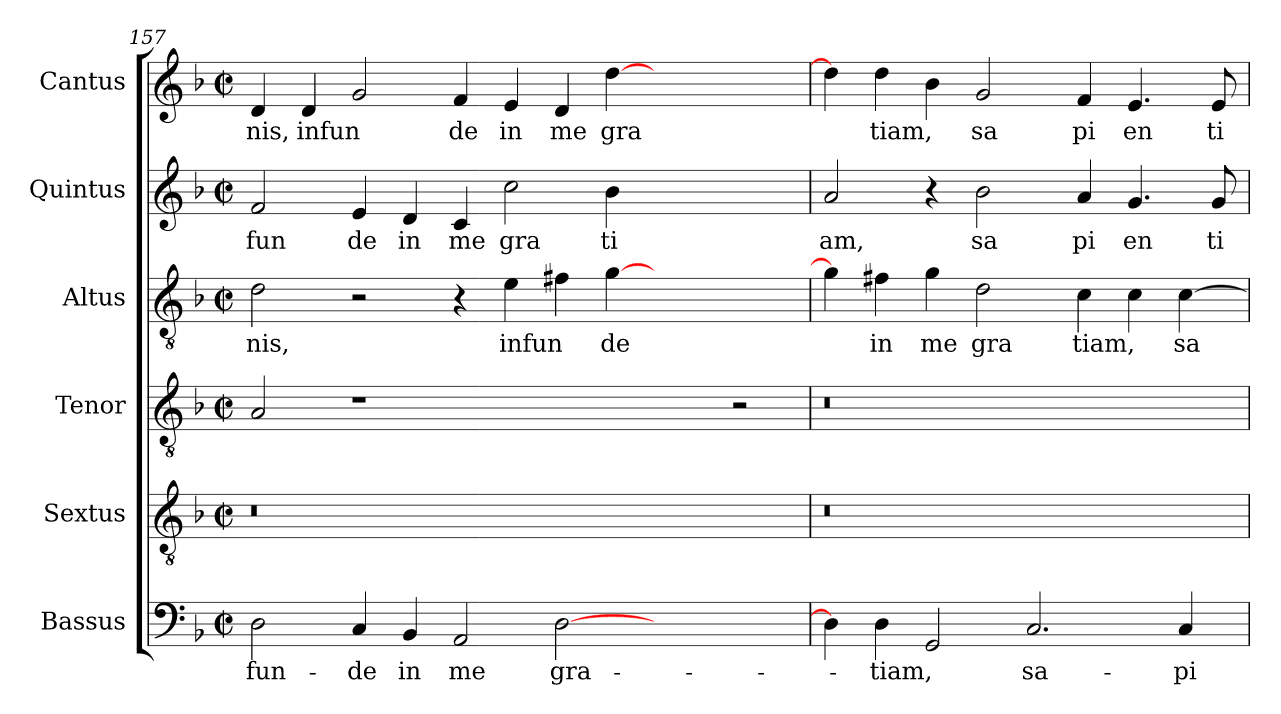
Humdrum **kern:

**kern	**text	**kern	**kern	**kern	**text	**kern	**text	**kern	**text
*part6	*part6	*part5	*part4	*part3	*part3	*part2	*part2	*part1	*part1
*staff6	*staff6	*staff5	*staff4	*staff3	*staff3	*staff2	*staff2	*staff1	*staff1
*I"Bassus	*	*I"Sextus	*I"Tenor	*I"Altus	*	*I"Quintus	*	*I"Cantus	*
*clefF4	*	*clefGv2	*clefGv2	*clefGv2	*	*clefG2	*	*clefG2	*
*k[b-]	*	*k[b-]	*k[b-]	*k[b-]	*	*k[b-]	*	*k[b-]	*
*F:	*	*F:	*F:	*F:	*	*F:	*	*F:	*
*M2/2	*	*M2/2	*M2/2	*M2/2	*	*M2/2	*	*M2/2	*
*met(c|)	*	*met(c|)	*met(c|)	*met(c|)	*	*met(c|)	*	*met(c|)	*
=157	=157	=157	=157	=157	=157	=157	=157	=157	=157
!	!LO:LY:b:cj	!	!	!	!LO:LY:b:cj	!	!LO:LY:b:cj	!	!LO:LY:b:cj
2D\	-fun-	0r	2A/	2d\	nis,	2f/	fun	4d/	nis,
!	!	!	!	!	!	!	!	!	!LO:LY:b
.	.	.	.	.	.	.	.	4d/	infun
!	!LO:LY:b:cj	!	!LO:N:vis=1	!	!	!	!LO:LY:b:cj	!	!
4C/	-de	.	0r	2r	.	4e/	de	2g/	.
!	!LO:LY:b:cj	!	!	!	!	!	!LO:LY:b:cj	!	!
4BB-/	in	.	.	.	.	4d/	in	.	.
!	!LO:LY:b:cj	!	!	!	!	!	!LO:LY:b:cj	!	!LO:LY:b:cj
2AA/	me	.	.	4r	.	4c/	me	4f/	de
!	!	!	!	!	!LO:LY:b	!	!LO:LY:b:cj	!	!LO:LY:b:cj
.	.	.	.	4e\	infun	2cc\	gra	4e/	in
!	!LO:LY:b	!	!	!	!	!	!	!	!LO:LY:b:cj
[>2D\	gra-	.	.	4f#X\	.	.	.	4d/	me
!	!	!	!	!	!LO:LY:b:cj	!	!LO:LY:b:cj	!	!LO:LY:b
.	.	.	.	[>4g\	de	4b-\	ti	[>4dd\	gra
1ryy	.	1ryy	.	1ryy	.	1ryy	.	1ryy	.
.	.	.	2r	.	.	.	.	.	.
=158	=158	=158	=158	=158	=158	=158	=158	=158	=158
!	!	!	!	!	!	!	!LO:LY:b:cj	!	!
4D\]	.	0r	0r	4g\]	.	2a/	am,	4dd\]	.
!	!LO:LY:b	!	!	!	!LO:LY:b:cj	!	!	!	!LO:LY:b
4D\	-tiam,	.	.	4f#X\	in	.	.	4dd\	tiam,
!	!	!	!	!	!LO:LY:b:cj	!	!	!	!
2GG/	.	.	.	4g\	me	4r	.	4b-\	.
!	!	!	!	!	!LO:LY:b:cj	!	!LO:LY:b:cj	!	!LO:LY:b:cj
.	.	.	.	2d\	gra	2b-\	sa	2g/	sa
!	!LO:LY:b:cj	!	!	!	!	!	!	!	!
2.C/	sa-	.	.	.	.	.	.	.	.
!	!	!	!	!	!LO:LY:b	!	!LO:LY:b:cj	!	!LO:LY:b:cj
.	.	.	.	4c\	tiam,	4a/	pi	4f/	pi
!	!	!	!	!	!	!	!LO:LY:b:cj	!	!LO:LY:b:cj
.	.	.	.	4c\	.	4.g/	en	4.e/	en
!	!LO:LY:b:cj	!	!	!	!LO:LY:b:cj	!	!	!	!
4C/	-pi-	.	.	[<4c\	sa	.	.	.	.
!	!	!	!	!	!	!	!LO:LY:b:cj	!	!LO:LY:b:cj
.	.	.	.	.	.	8g/	ti	8e/	ti
=	=	=	=	=	=	=	=	=	=
*-	*-	*-	*-	*-	*-	*-	*-	*-	*-
